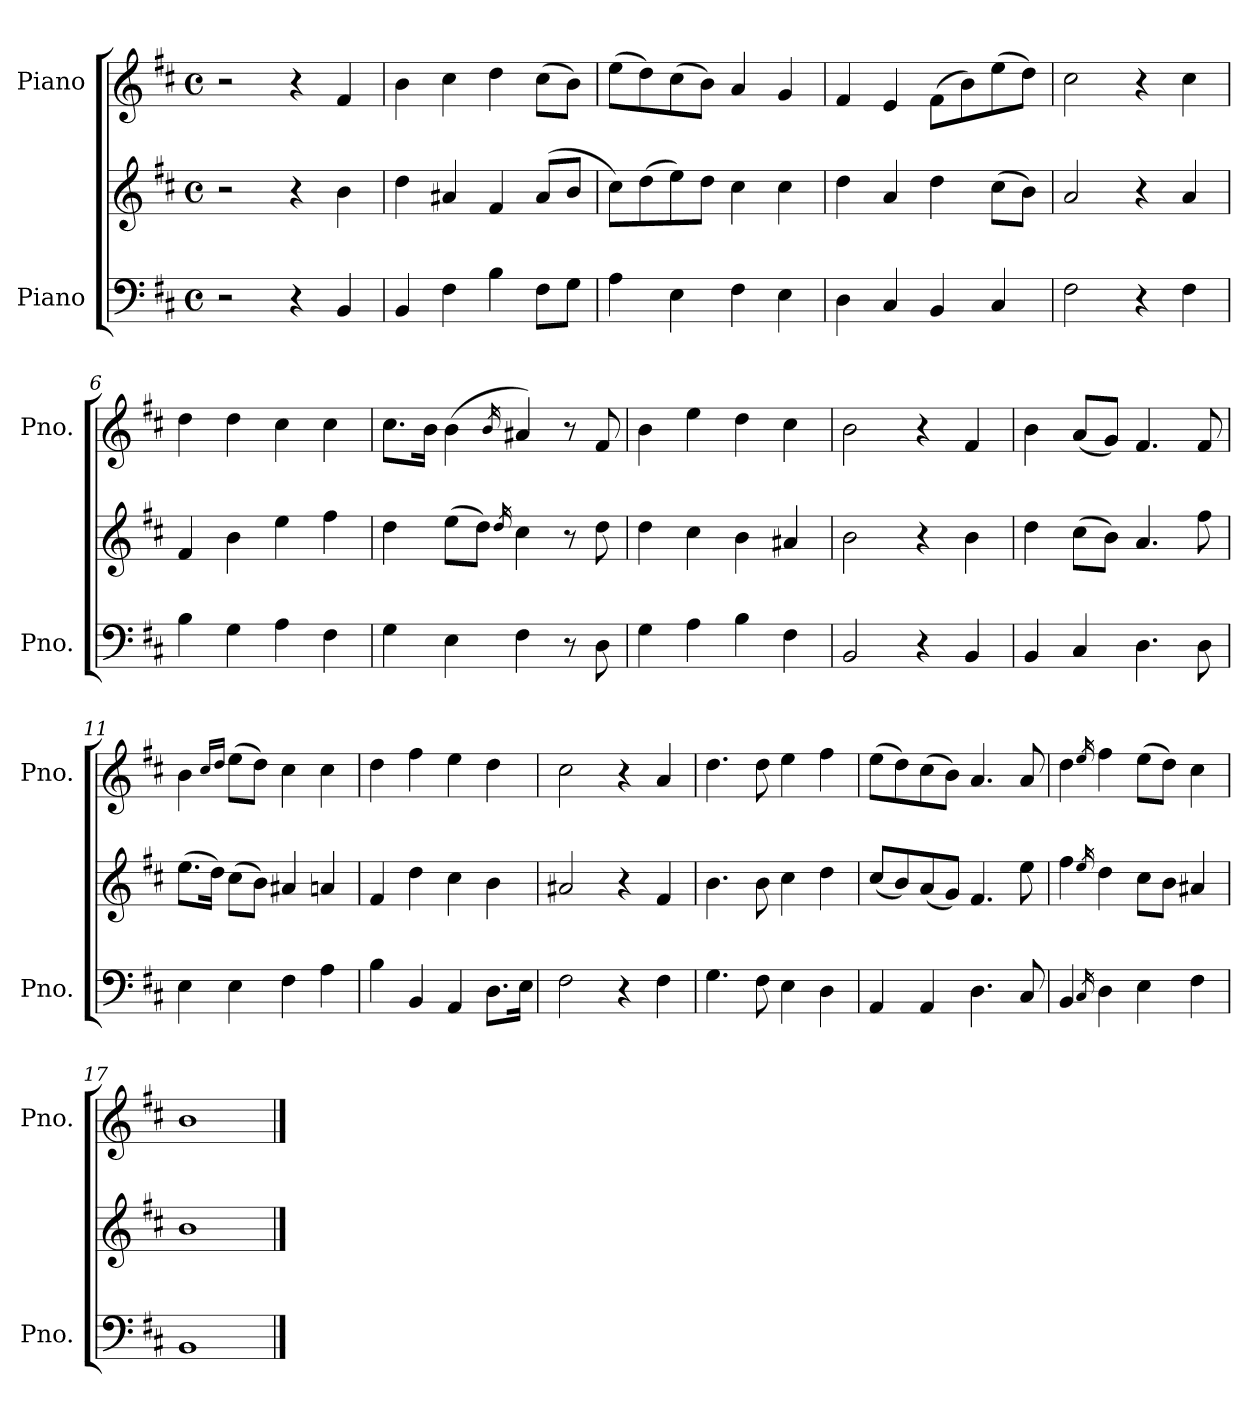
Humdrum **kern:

**kern	**kern	**kern
*part2	*part2	*part1
*staff3	*staff2	*staff1
*I"Piano	*	*I"Piano
*I'Pno.	*	*I'Pno.
*clefF4	*clefG2	*clefG2
*k[f#c#]	*k[f#c#]	*k[f#c#]
*M4/4	*M4/4	*M4/4
*met(c)	*met(c)	*met(c)
*MM120	*MM120	*MM120
=1	=1	=1
2r	2r	2r
4r	4r	4r
4BB/	4b\	4f#/
=2	=2	=2
4BB/	4dd\	4b\
4F#\	4a#X/	4cc#\
4B\	4f#/	4dd\
8F#\L	(<8a#/L	(>8cc#\L
8G\J	8b/J	8b\J)
=3	=3	=3
4A\	8cc#\L)	(>8ee\L
.	(>8dd\	8dd\)
4E\	8ee\)	(>8cc#\
.	8dd\J	8b\J)
4F#\	4cc#\	4a/
4E\	4cc#\	4g/
=4	=4	=4
4D\	4dd\	4f#/
4C#/	4a/	4e/
4BB/	4dd\	(>8f#\L
.	.	8b\)
4C#/	(>8cc#\L	(>8ee\
.	8b\J)	8dd\J)
=5	=5	=5
2F#\	2a/	2cc#\
4r	4r	4r
4F#\	4a/	4cc#\
=6	=6	=6
4B\	4f#/	4dd\
4G\	4b\	4dd\
4A\	4ee\	4cc#\
4F#\	4ff#\	4cc#\
=7	=7	=7
4G\	4dd\	8.cc#\L
.	.	16b\Jk
4E\	(>8ee\L	(>4b\
.	8dd\J)	.
.	16qdd/	16qb/
4F#\	4cc#\	4a#X/)
8r	8r	8r
8D\	8dd\	8f#/
!!LO:LB:g=z
=8	=8	=8
4G\	4dd\	4b\
4A\	4cc#\	4ee\
4B\	4b\	4dd\
4F#\	4a#X/	4cc#\
=9	=9	=9
2BB/	2b\	2b\
4r	4r	4r
4BB/	4b\	4f#/
=10	=10	=10
4BB/	4dd\	4b\
4C#/	(>8cc#\L	(<8a/L
.	8b\J)	8g/J)
4.D\	4.a/	4.f#/
8D\	8ff#\	8f#/
=11	=11	=11
4E\	(>8.ee\L	4b\
.	16dd\Jk)	.
.	.	16qcc#/LL
.	.	16qdd/JJ
4E\	(>8cc#\L	(>8ee\L
.	8b\J)	8dd\J)
4F#\	4a#X/	4cc#\
4A\	4an/	4cc#\
=12	=12	=12
4B\	4f#/	4dd\
4BB/	4dd\	4ff#\
4AA/	4cc#\	4ee\
8.D\L	4b\	4dd\
16E\Jk	.	.
=13	=13	=13
2F#\	2a#X/	2cc#\
4r	4r	4r
4F#\	4f#/	4a/
=14	=14	=14
4.G\	4.b\	4.dd\
8F#\	8b\	8dd\
4E\	4cc#\	4ee\
4D\	4dd\	4ff#\
!!LO:LB:g=z
=15	=15	=15
4AA/	(<8cc#/L	(>8ee\L
.	8b/)	8dd\)
4AA/	(<8a/	(>8cc#\
.	8g/J)	8b\J)
4.D\	4.f#/	4.a/
8C#/	8ee\	8a/
=16	=16	=16
4BB/	4ff#\	4dd\
16qC#/	16qee/	16qee/
4D\	4dd\	4ff#\
4E\	8cc#\L	(>8ee\L
.	8b\J	8dd\J)
4F#\	4a#X/	4cc#\
=17	=17	=17
1BB	1b	1b
==	==	==
*-	*-	*-
